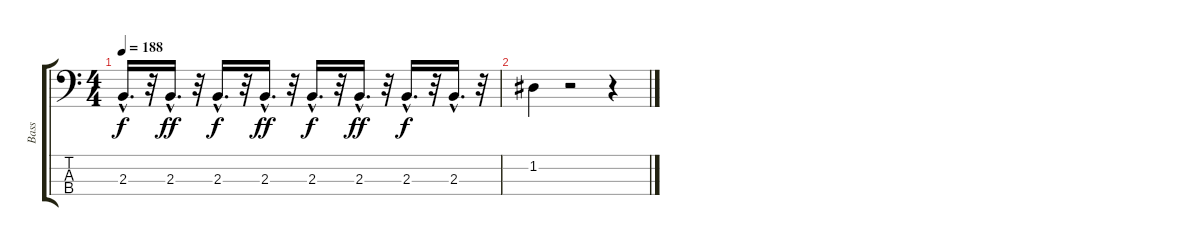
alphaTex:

\track ("Bass" "Bass") {instrument electricbassfinger}
\staff {score tabs}
\tuning (G2 D2 A1 E1) {hide}
\ts (4 4)
\tempo 188
\clef f4
\ks c
2.3{hac}.16{d dy f} r.32 2.3{hac}.16{d dy ff} r.32 2.3{hac}.16{d dy f} r.32 2.3{hac}.16{d dy ff} r.32 2.3{hac}.16{d dy f} r.32 2.3{hac}.16{d dy ff} r.32 2.3{hac}.16{d dy f} r.32 2.3{hac}.16{d} r.32 |
1.2.4 r.2 r.4
